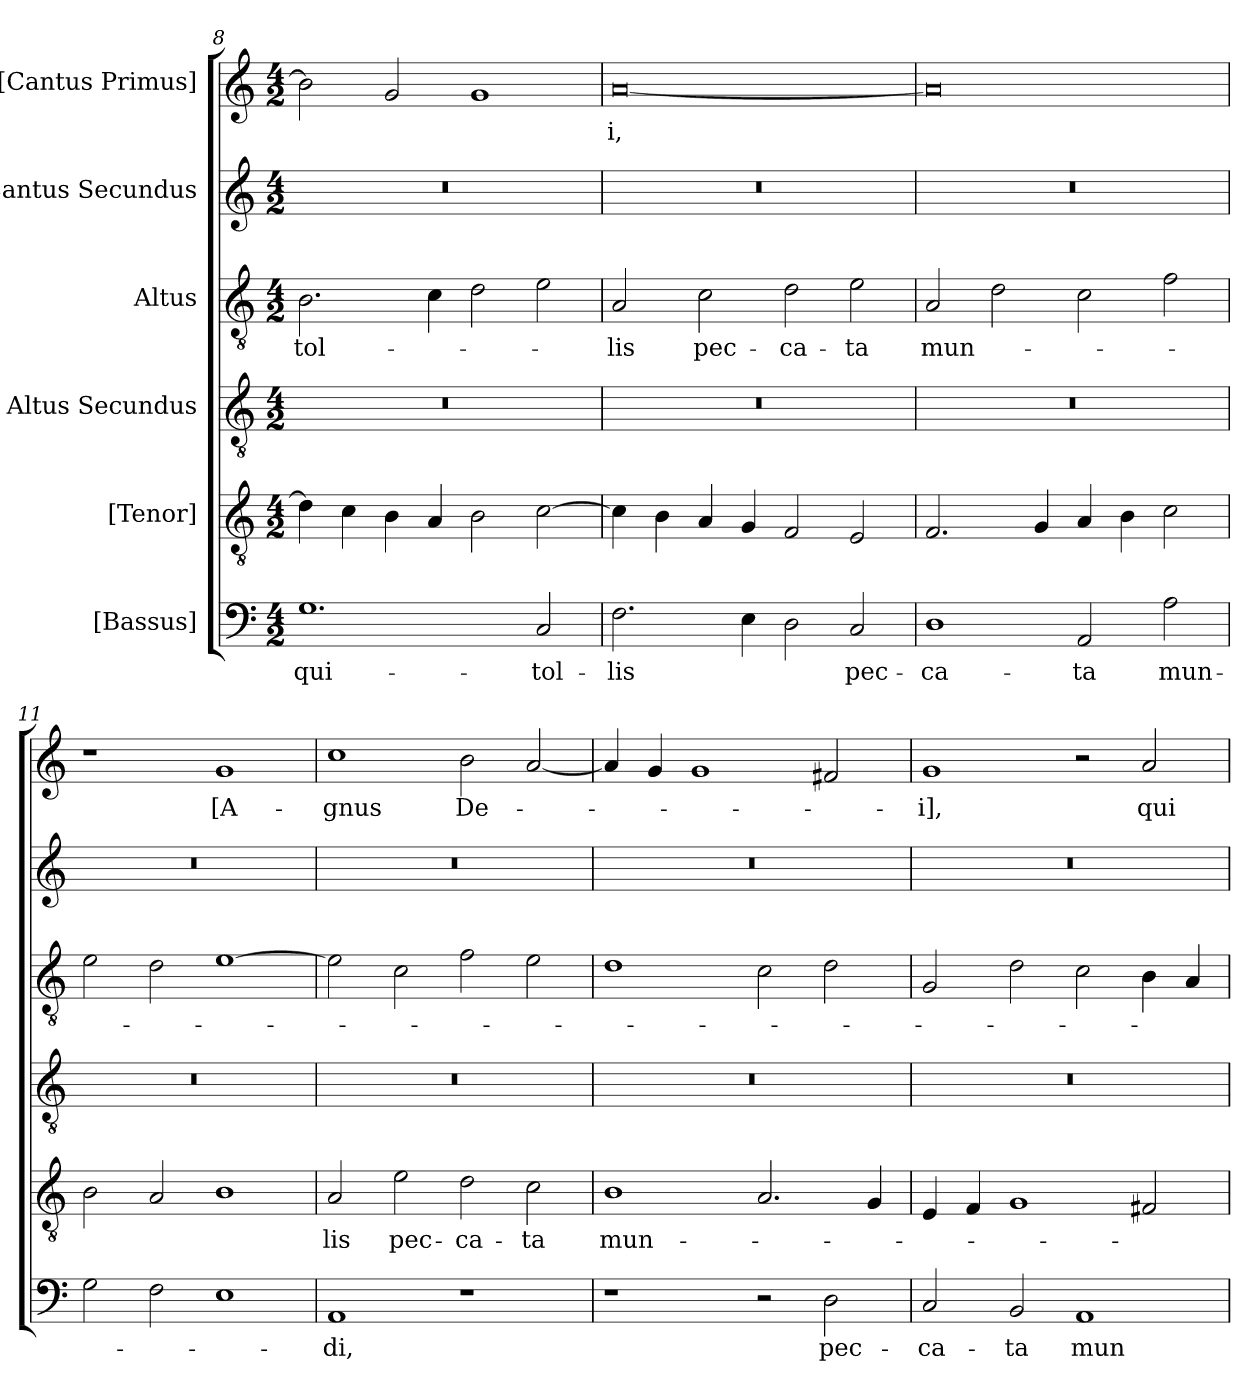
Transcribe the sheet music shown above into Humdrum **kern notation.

**kern	**text	**kern	**text	**kern	**kern	**text	**kern	**kern	**text
*part6	*part6	*part5	*part5	*part4	*part3	*part3	*part2	*part1	*part1
*staff6	*staff6	*staff5	*staff5	*staff4	*staff3	*staff3	*staff2	*staff1	*staff1
*I"[Bassus]	*	*I"[Tenor]	*	*I"Altus Secundus	*I"Altus	*	*I"Cantus Secundus	*I"[Cantus Primus]	*
*clefF4	*	*clefGv2	*	*clefGv2	*clefGv2	*	*clefG2	*clefG2	*
*k[]	*	*k[]	*	*k[]	*k[]	*	*k[]	*k[]	*
*M4/2	*	*M4/2	*	*M4/2	*M4/2	*	*M4/2	*M4/2	*
=8	=8	=8	=8	=8	=8	=8	=8	=8	=8
1.G\	qui-	4d\]	.	0r	2.B\	tol-	0r	2b\]	.
.	.	4c\	.	.	.	.	.	.	.
.	.	4B\	.	.	.	.	.	2g/	.
.	.	4A/	.	.	4c\	.	.	.	.
.	.	2B\	.	.	2d\	.	.	1g/	.
2C/	tol-	[2c\	.	.	2e\	.	.	.	.
=9	=9	=9	=9	=9	=9	=9	=9	=9	=9
2.F\	-lis	4c\]	.	0r	2A/	-lis	0r	[0a/	-i,
.	.	4B\	.	.	.	.	.	.	.
.	.	4A/	.	.	2c\	pec-	.	.	.
4E\	.	4G/	.	.	.	.	.	.	.
2D\	.	2F/	.	.	2d\	-ca-	.	.	.
2C/	pec-	2E/	.	.	2e\	-ta	.	.	.
=10	=10	=10	=10	=10	=10	=10	=10	=10	=10
1D\	-ca-	2.F/	.	0r	2A/	mun-	0r	0a/]	.
.	.	.	.	.	2d\	.	.	.	.
.	.	4G/	.	.	.	.	.	.	.
2AA/	-ta	4A/	.	.	2c\	.	.	.	.
.	.	4B\	.	.	.	.	.	.	.
2A\	mun-	2c\	.	.	2f\	.	.	.	.
=11	=11	=11	=11	=11	=11	=11	=11	=11	=11
2G\	.	2B\	.	0r	2e\	.	0r	1r	.
2F\	.	2A/	.	.	2d\	.	.	.	.
1E\	.	1B\	.	.	[1e\	.	.	1g/	[A-
=12	=12	=12	=12	=12	=12	=12	=12	=12	=12
1AA/	-di,	2A/	-lis	0r	2e\]	.	0r	1cc\	-gnus
.	.	2e\	pec-	.	2c\	.	.	.	.
1r	.	2d\	-ca-	.	2f\	.	.	2b\	De-
.	.	2c\	-ta	.	2e\	.	.	[2a/	.
=13	=13	=13	=13	=13	=13	=13	=13	=13	=13
1r	.	1B\	mun-	0r	1d\	.	0r	4a/]	.
.	.	.	.	.	.	.	.	4g/	.
.	.	.	.	.	.	.	.	1g/	.
2r	.	2.A/	.	.	2c\	.	.	.	.
2D\	pec-	.	.	.	2d\	.	.	2f#X/	.
.	.	4G/	.	.	.	.	.	.	.
=14	=14	=14	=14	=14	=14	=14	=14	=14	=14
2C/	-ca-	4E/	.	0r	2G/	.	0r	1g/	-i],
.	.	4F/	.	.	.	.	.	.	.
2BB/	-ta	1G/	.	.	2d\	.	.	.	.
1AA/	mun-	.	.	.	2c\	.	.	2r	.
.	.	2F#X/	.	.	4B\	.	.	2a/	qui-
.	.	.	.	.	4A/	.	.	.	.
=	=	=	=	=	=	=	=	=	=
*-	*-	*-	*-	*-	*-	*-	*-	*-	*-
